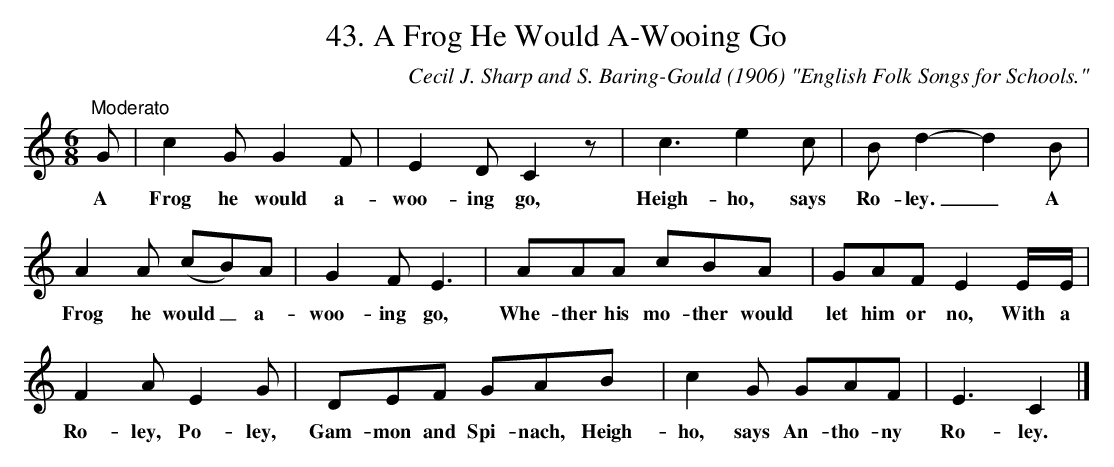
X:1
T:43. A Frog He Would A-Wooing Go
C:Cecil J. Sharp and S. Baring-Gould (1906) "English Folk Songs for Schools."
L:1/8
M:6/8
K:C
"^Moderato" G | c2 G G2 F | E2 D C2 z | c3 e2 c | B d2- d2 B |$ A2 A (cB)A | G2 F E3 | AAA cBA |
w: A|Frog he  would a-|woo- ing go,|Heigh- ho, says|Ro- ley. _ A|Frog he would _ a-|woo- ing go,|Whe- ther his mo- ther  would|
GAF E2 E/E/ |$ F2 A E2 G | DEF GAB | c2 G GAF | E3 C2 |]
w: let him or no, With  a|Ro- ley, Po- ley,|Gam- mon and Spi- nach,  Heigh-|ho, says An- tho- ny|Ro- ley.|
